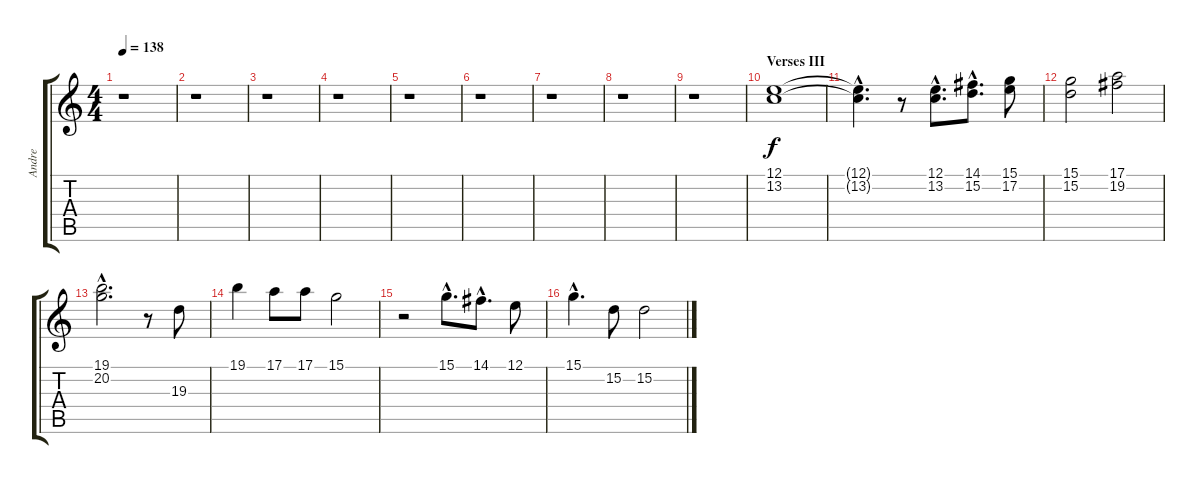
\track ("Andre" "Andre") {instrument flute}
\staff {score tabs}
\tuning (E4 B3 G3 D3 A2 E2) {hide}
\ts (4 4)
\tempo 138
\clef g2
\ks c
r.1{dy f} |
r.1 |
r.1 |
r.1 |
r.1 |
r.1 |
r.1 |
r.1 |
r.1 |
\section ("" "Verses III")
(12.1 13.2).1{instrument flute} |
(12.1{hac t} 13.2{hac t}).4{d} r.8 (12.1{hac} 13.2{hac}).8{d} (14.1{hac} 15.2{hac}).8{d} (15.1 17.2).8 |
(15.1 15.2).2 (17.1 19.2).2 |
(19.1{hac} 20.2{hac}).2{d} r.8 19.3.8 |
19.1.4 17.1.8 17.1.8 15.1.2 |
r.2 15.1{hac}.8{d} 14.1{hac}.8{d} 12.1.8 |
15.1{hac}.4{d} 15.2.8 15.2.2
